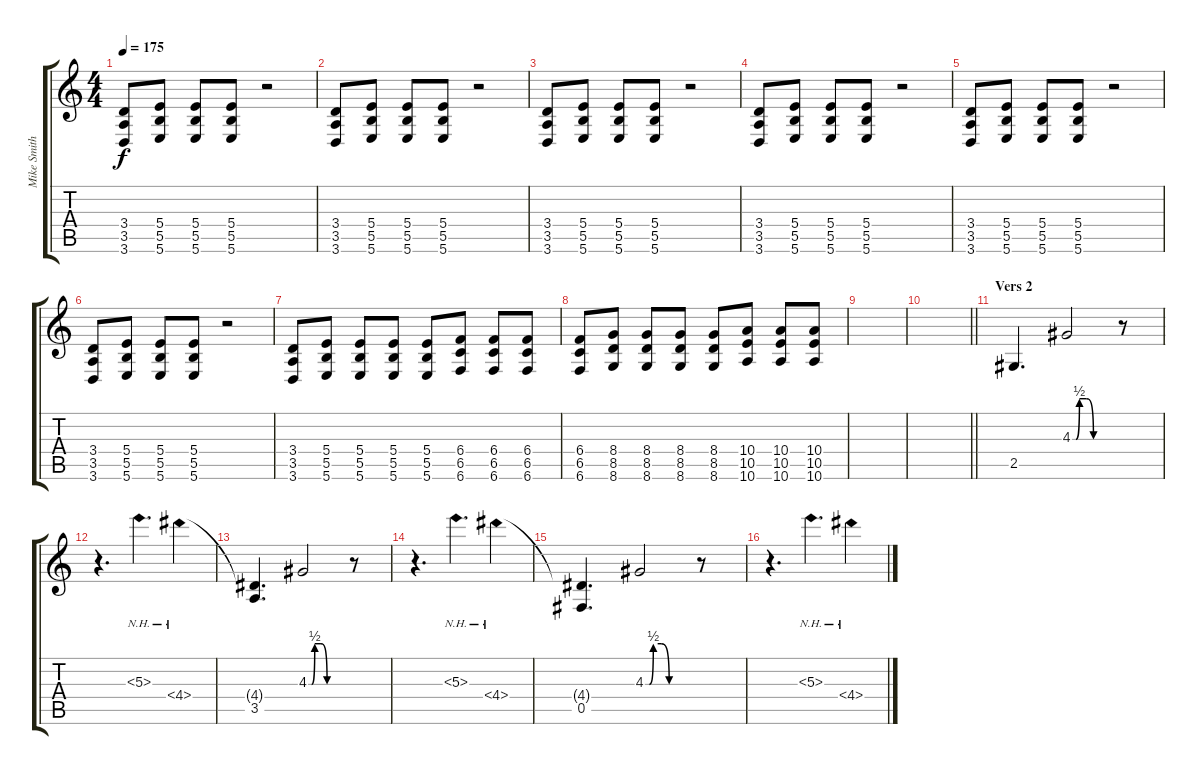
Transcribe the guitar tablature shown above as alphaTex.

\track ("Mike Smith" "Mike Smith") {instrument electricguitarclean}
\staff {score tabs}
\tuning (Db4 Ab3 E3 B2 Gb2 B1) {hide}
\ts (4 4)
\tempo 175
\clef g2
\ks c
(3.4 3.5 3.6).8{dy f} (5.4 5.5 5.6).8 (5.4 5.5 5.6).8 (5.4 5.5 5.6).8 r.2 |
(3.4 3.5 3.6).8 (5.4 5.5 5.6).8 (5.4 5.5 5.6).8 (5.4 5.5 5.6).8 r.2 |
(3.4 3.5 3.6).8 (5.4 5.5 5.6).8 (5.4 5.5 5.6).8 (5.4 5.5 5.6).8 r.2 |
(3.4 3.5 3.6).8 (5.4 5.5 5.6).8 (5.4 5.5 5.6).8 (5.4 5.5 5.6).8 r.2 |
(3.4 3.5 3.6).8 (5.4 5.5 5.6).8 (5.4 5.5 5.6).8 (5.4 5.5 5.6).8 r.2 |
(3.4 3.5 3.6).8 (5.4 5.5 5.6).8 (5.4 5.5 5.6).8 (5.4 5.5 5.6).8 r.2 |
(3.4 3.5 3.6).8 (5.4 5.5 5.6).8 (5.4 5.5 5.6).8 (5.4 5.5 5.6).8 (5.4 5.5 5.6).8 (6.4 6.5 6.6).8 (6.4 6.5 6.6).8 (6.4 6.5 6.6).8 |
(6.4 6.5 6.6).8 (8.4 8.5 8.6).8 (8.4 8.5 8.6).8 (8.4 8.5 8.6).8 (8.4 8.5 8.6).8 (10.4 10.5 10.6).8 (10.4 10.5 10.6).8 (10.4 10.5 10.6).8 |
|
\barLineRight lightlight
|
\section ("" "Vers 2")
2.5.4{d instrument electricguitarclean} 4.3{be (custom 0 0 5 0 10 2 20 2 30 0 60 0)}.2 r.8 |
r.4{d} 5.3{nh}.4{d volume 0} 4.4{nh}.4 |
(4.4{t} 3.5).4{d volume 13} 4.3{be (custom 0 0 5 0 10 2 20 2 30 0 60 0)}.2 r.8 |
r.4{d} 5.3{nh}.4{d volume 0} 4.4{nh}.4 |
(4.4{t} 0.5).4{d volume 13} 4.3{be (custom 0 0 5 0 10 2 20 2 30 0 60 0)}.2 r.8 |
r.4{d} 5.3{nh}.4{d volume 0} 4.4{nh}.4
